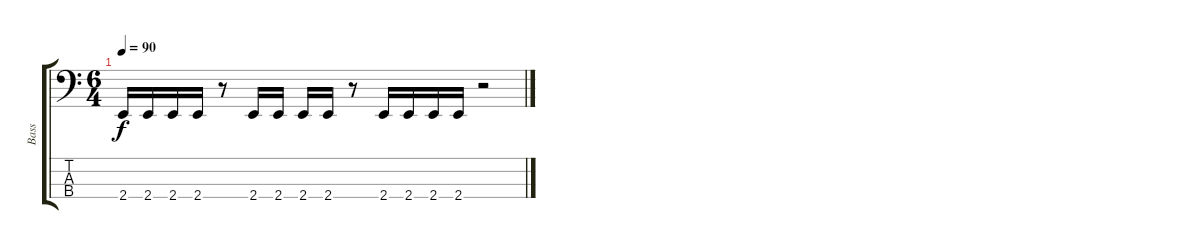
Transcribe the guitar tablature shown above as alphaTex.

\track ("Bass" "Bass") {instrument slapbass2}
\staff {score tabs}
\tuning (G2 D2 A1 D1) {hide}
\ts (6 4)
\tempo 90
\clef f4
\ks c
2.4.16{dy f} 2.4.16 2.4.16 2.4.16 r.8 2.4.16 2.4.16 2.4.16 2.4.16 r.8 2.4.16 2.4.16 2.4.16 2.4.16 r.2
